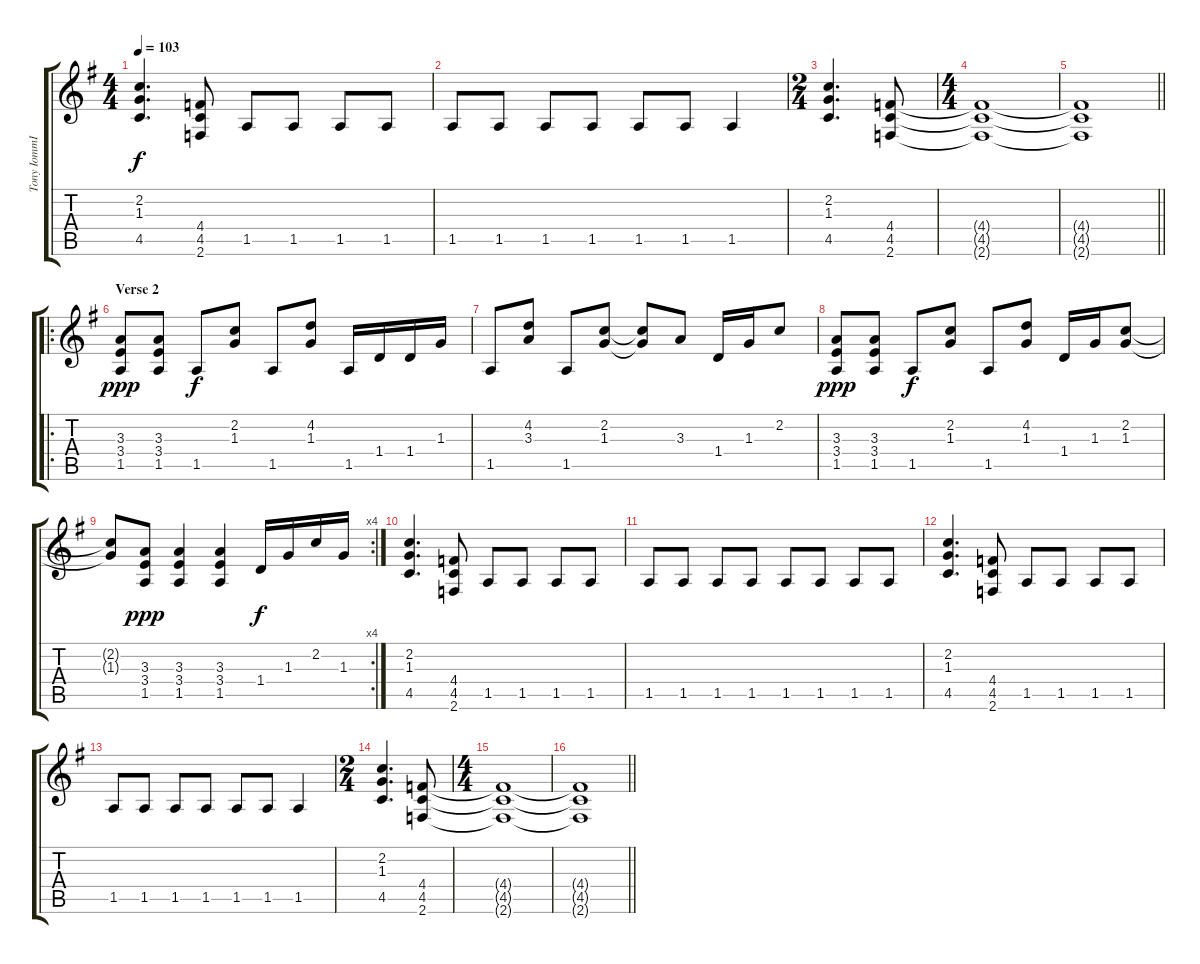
\track ("Tony IommI Rhythm" "Tony IommI") {instrument distortionguitar}
\staff {score tabs}
\tuning (Eb4 Bb3 Gb3 Db3 Ab2 Eb2) {hide}
\ts (4 4)
\tempo 103
\clef g2
\ks g
(2.2 1.3 4.5).4{d dy f} (4.4 4.5 2.6).8 1.5.8 1.5.8 1.5.8 1.5.8 |
1.5.8 1.5.8 1.5.8 1.5.8 1.5.8 1.5.8 1.5.4 |
\ts (2 4)
(2.2 1.3 4.5).4{d} (4.4 4.5 2.6).8 |
\ts (4 4)
(4.4{t} 4.5{t} 2.6{t}).1 |
\barLineRight lightlight
(4.4{t} 4.5{t} 2.6{t}).1 |
\ro
\section ("" "Verse 2")
(3.3 3.4 1.5).8{dy ppp} (3.3 3.4 1.5).8 1.5.8{dy f} (2.2 1.3).8 1.5.8 (4.2 1.3).8 1.5.16 1.4.16 1.4.16 1.3.16 |
1.5.8 (4.2 3.3).8 1.5.8 (2.2 1.3).8 (2.2{t} 1.3{t}).8 3.3.8 1.4.16 1.3.16 2.2.8 |
(3.3 3.4 1.5).8{dy ppp} (3.3 3.4 1.5).8 1.5.8{dy f} (2.2 1.3).8 1.5.8 (4.2 1.3).8 1.4.16 1.3.16 (2.2 1.3).8 |
\rc 4
(2.2{t} 1.3{t}).8 (3.3 3.4 1.5).8{dy ppp} (3.3 3.4 1.5).4 (3.3 3.4 1.5).4 1.4.16{dy f} 1.3.16 2.2.16 1.3.16 |
(2.2 1.3 4.5).4{d} (4.4 4.5 2.6).8 1.5.8 1.5.8 1.5.8 1.5.8 |
1.5.8 1.5.8 1.5.8 1.5.8 1.5.8 1.5.8 1.5.8 1.5.8 |
(2.2 1.3 4.5).4{d} (4.4 4.5 2.6).8 1.5.8 1.5.8 1.5.8 1.5.8 |
1.5.8 1.5.8 1.5.8 1.5.8 1.5.8 1.5.8 1.5.4 |
\ts (2 4)
(2.2 1.3 4.5).4{d} (4.4 4.5 2.6).8{volume 10} |
\ts (4 4)
(4.4{t} 4.5{t} 2.6{t}).1 |
\barLineRight lightlight
(4.4{t} 4.5{t} 2.6{t}).1
